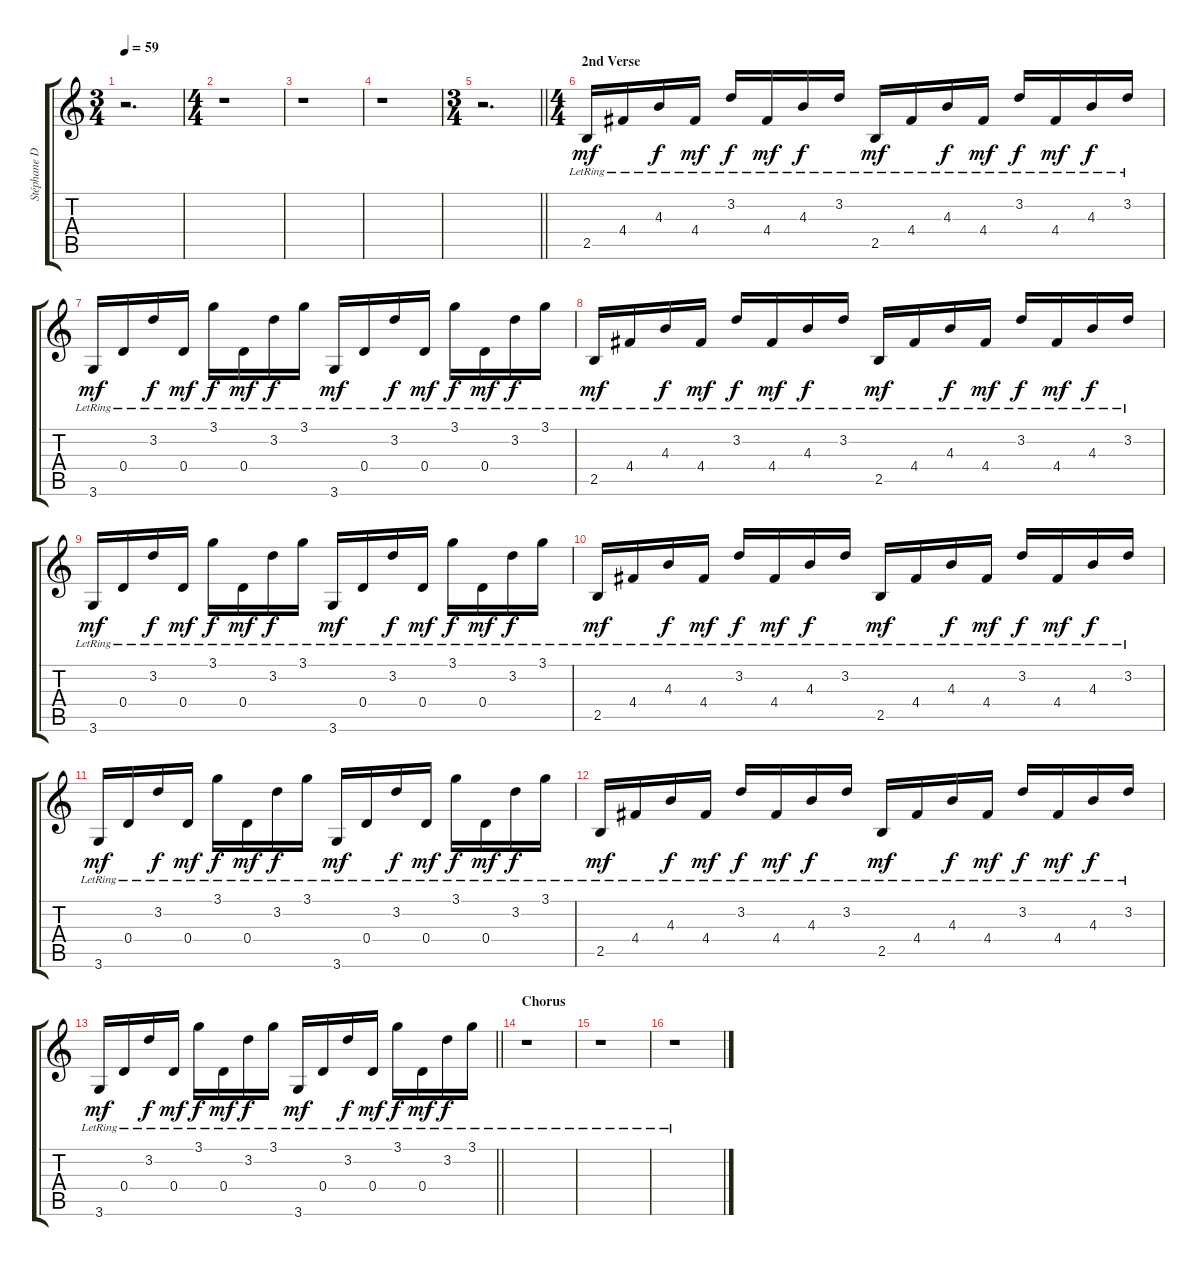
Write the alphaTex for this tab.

\track ("Stéphane Dumont" "Stéphane D") {instrument electricguitarclean}
\staff {score tabs}
\tuning (E4 B3 G3 D3 A2 E2) {hide}
\ts (3 4)
\tempo 59
\clef g2
\ks c
r.2{d dy f} |
\ts (4 4)
r.1 |
r.1 |
r.1 |
\ts (3 4)
\barLineRight lightlight
r.2{d} |
\ts (4 4)
\section ("" "2nd Verse")
2.5{lr}.16{dy mf} 4.4{lr}.16 4.3{lr}.16{dy f} 4.4{lr}.16{dy mf} 3.2{lr}.16{dy f} 4.4{lr}.16{dy mf} 4.3{lr}.16{dy f} 3.2{lr}.16 2.5{lr}.16{dy mf} 4.4{lr}.16 4.3{lr}.16{dy f} 4.4{lr}.16{dy mf} 3.2{lr}.16{dy f} 4.4{lr}.16{dy mf} 4.3{lr}.16{dy f} 3.2{lr}.16 |
3.6{lr}.16{dy mf} 0.4{lr}.16 3.2{lr}.16{dy f} 0.4{lr}.16{dy mf} 3.1{lr}.16{dy f} 0.4{lr}.16{dy mf} 3.2{lr}.16{dy f} 3.1{lr}.16 3.6{lr}.16{dy mf} 0.4{lr}.16 3.2{lr}.16{dy f} 0.4{lr}.16{dy mf} 3.1{lr}.16{dy f} 0.4{lr}.16{dy mf} 3.2{lr}.16{dy f} 3.1{lr}.16 |
2.5{lr}.16{dy mf} 4.4{lr}.16 4.3{lr}.16{dy f} 4.4{lr}.16{dy mf} 3.2{lr}.16{dy f} 4.4{lr}.16{dy mf} 4.3{lr}.16{dy f} 3.2{lr}.16 2.5{lr}.16{dy mf} 4.4{lr}.16 4.3{lr}.16{dy f} 4.4{lr}.16{dy mf} 3.2{lr}.16{dy f} 4.4{lr}.16{dy mf} 4.3{lr}.16{dy f} 3.2{lr}.16 |
3.6{lr}.16{dy mf} 0.4{lr}.16 3.2{lr}.16{dy f} 0.4{lr}.16{dy mf} 3.1{lr}.16{dy f} 0.4{lr}.16{dy mf} 3.2{lr}.16{dy f} 3.1{lr}.16 3.6{lr}.16{dy mf} 0.4{lr}.16 3.2{lr}.16{dy f} 0.4{lr}.16{dy mf} 3.1{lr}.16{dy f} 0.4{lr}.16{dy mf} 3.2{lr}.16{dy f} 3.1{lr}.16 |
2.5{lr}.16{dy mf} 4.4{lr}.16 4.3{lr}.16{dy f} 4.4{lr}.16{dy mf} 3.2{lr}.16{dy f} 4.4{lr}.16{dy mf} 4.3{lr}.16{dy f} 3.2{lr}.16 2.5{lr}.16{dy mf} 4.4{lr}.16 4.3{lr}.16{dy f} 4.4{lr}.16{dy mf} 3.2{lr}.16{dy f} 4.4{lr}.16{dy mf} 4.3{lr}.16{dy f} 3.2{lr}.16 |
3.6{lr}.16{dy mf} 0.4{lr}.16 3.2{lr}.16{dy f} 0.4{lr}.16{dy mf} 3.1{lr}.16{dy f} 0.4{lr}.16{dy mf} 3.2{lr}.16{dy f} 3.1{lr}.16 3.6{lr}.16{dy mf} 0.4{lr}.16 3.2{lr}.16{dy f} 0.4{lr}.16{dy mf} 3.1{lr}.16{dy f} 0.4{lr}.16{dy mf} 3.2{lr}.16{dy f} 3.1{lr}.16 |
2.5{lr}.16{dy mf} 4.4{lr}.16 4.3{lr}.16{dy f} 4.4{lr}.16{dy mf} 3.2{lr}.16{dy f} 4.4{lr}.16{dy mf} 4.3{lr}.16{dy f} 3.2{lr}.16 2.5{lr}.16{dy mf} 4.4{lr}.16 4.3{lr}.16{dy f} 4.4{lr}.16{dy mf} 3.2{lr}.16{dy f} 4.4{lr}.16{dy mf} 4.3{lr}.16{dy f} 3.2{lr}.16 |
\barLineRight lightlight
3.6{lr}.16{dy mf} 0.4{lr}.16 3.2{lr}.16{dy f} 0.4{lr}.16{dy mf} 3.1{lr}.16{dy f} 0.4{lr}.16{dy mf} 3.2{lr}.16{dy f} 3.1{lr}.16 3.6{lr}.16{dy mf} 0.4{lr}.16 3.2{lr}.16{dy f} 0.4{lr}.16{dy mf} 3.1{lr}.16{dy f} 0.4{lr}.16{dy mf} 3.2{lr}.16{dy f} 3.1{lr}.16 |
\section ("" "Chorus")
r.1 |
r.1 |
r.1
